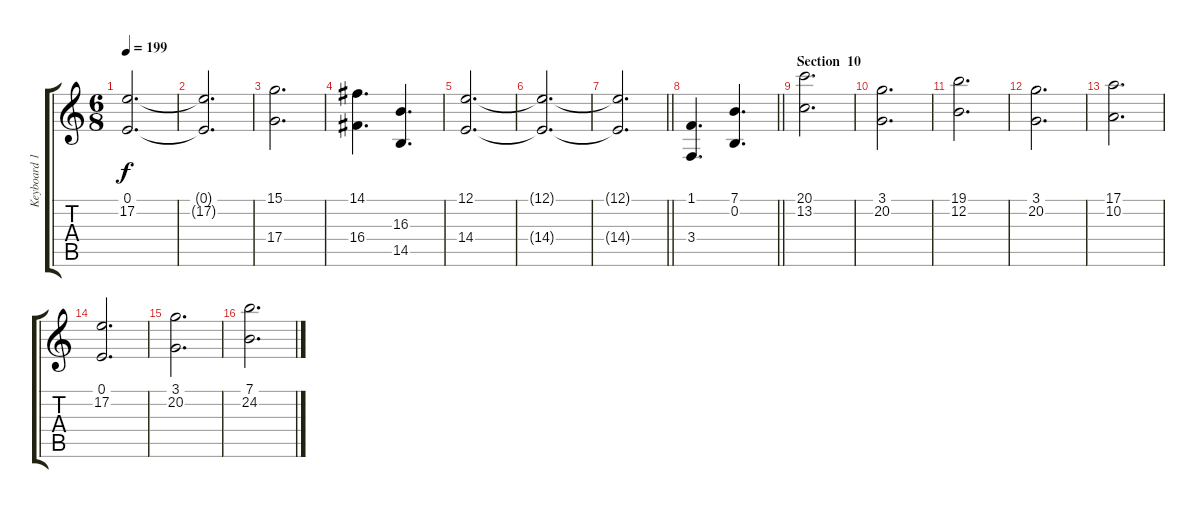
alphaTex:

\track ("Keyboard 1" "Keyboard 1") {instrument stringensemble1}
\staff {score tabs}
\tuning (E4 B3 G3 D3 A2 E2) {hide}
\ts (6 8)
\tempo 199
\clef g2
\ks c
(0.1 17.2).2{d dy f} |
(0.1{t} 17.2{t}).2{d} |
(15.1 17.4).2{d} |
(14.1 16.4).4{d} (16.3 14.5).4{d} |
(12.1 14.4).2{d} |
(12.1{t} 14.4{t}).2{d} |
\barLineRight lightlight
(12.1{t} 14.4{t}).2{d} |
\barLineRight lightlight
(1.1 3.4).4{d} (7.1 0.2).4{d} |
\section ("" "Section  10")
(20.1 13.2).2{d} |
(3.1 20.2).2{d} |
(19.1 12.2).2{d} |
(3.1 20.2).2{d} |
(17.1 10.2).2{d} |
(0.1 17.2).2{d} |
(3.1 20.2).2{d} |
(7.1 24.2).2{d}
